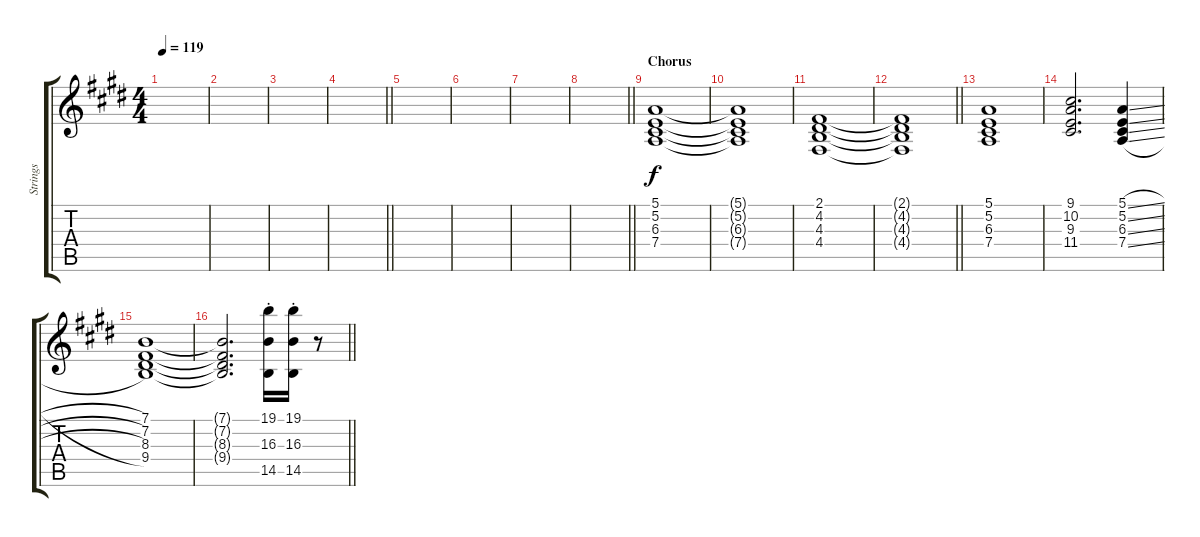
\track ("Strings" "Strings") {instrument stringensemble1}
\staff {score tabs}
\tuning (E4 B3 G3 D3 A2 E2) {hide}
\ts (4 4)
\tempo 119
\clef g2
\ks e
|
|
|
\barLineRight lightlight
|
|
|
|
\barLineRight lightlight
|
\section ("" "Chorus")
(5.1 5.2 6.3 7.4).1{dy f} |
(5.1{t} 5.2{t} 6.3{t} 7.4{t}).1 |
(2.1 4.2 4.3 4.4).1 |
\barLineRight lightlight
(2.1{t} 4.2{t} 4.3{t} 4.4{t}).1 |
(5.1 5.2 6.3 7.4).1 |
(9.1 10.2 9.3 11.4).2{d} (5.1{sl} 5.2{sl} 6.3{sl} 7.4{sl}).4 |
(7.1 7.2 8.3 9.4).1 |
\barLineRight lightlight
(7.1{t} 7.2{t} 8.3{t} 9.4{t}).2{d} (19.1{st} 16.3{st} 14.5{st}).16 (19.1{st} 16.3{st} 14.5{st}).16 r.8
